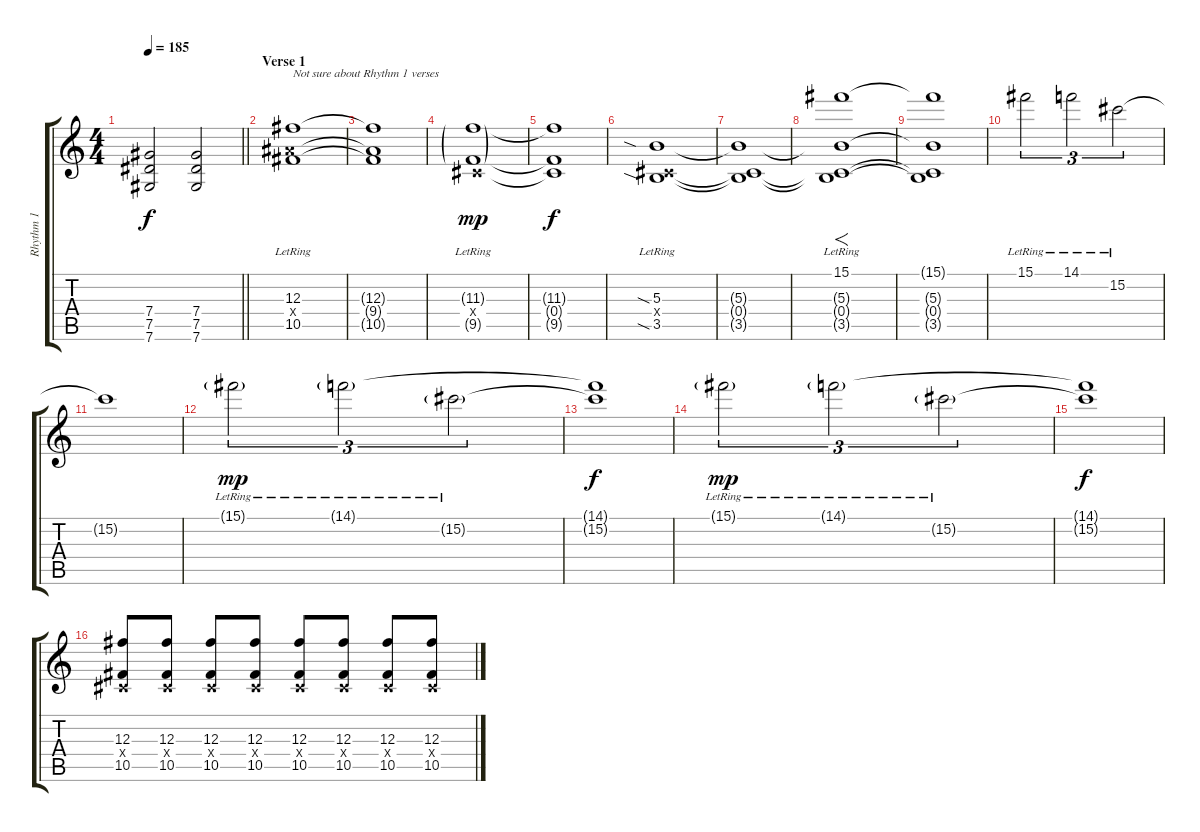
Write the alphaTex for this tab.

\track ("Rhythm 1" "Rhythm 1") {instrument overdrivenguitar}
\staff {score tabs}
\tuning (Eb4 Bb3 Gb3 Db3 Ab2 Db2) {hide}
\ts (4 4)
\tempo 185
\clef g2
\barLineRight lightlight
\ks c
(7.4 7.5 7.6).2{dy f} (7.4 7.5 7.6).2 |
\section ("" "Verse 1")
(12.3{lr} 9.4{x} 10.5{lr}).1{txt "Not sure about Rhythm 1 verses"} |
(12.3{t} 9.4{t} 10.5{t}).1 |
(11.3{g lr} 0.4{x} 9.5{g lr}).1{dy mp} |
(11.3{t} 0.4{t} 9.5{t}).1{dy f} |
(5.3{sia lr} 0.4{x} 3.5{sia lr}).1 |
(5.3{t} 0.4{t} 3.5{t}).1 |
(15.1{lr} 5.3{t} 0.4{t} 3.5{t}).1{f} |
(15.1{t} 5.3{t} 0.4{t} 3.5{t}).1 |
15.1{lr}.2{tu (3 2) volume 13} 14.1{lr}.2{tu (3 2)} 15.2{lr}.2{tu (3 2)} |
15.2{t}.1 |
15.1{g lr}.2{tu (3 2) dy mp} 14.1{g lr}.2{tu (3 2)} 15.2{g lr}.2{tu (3 2)} |
(14.1{t} 15.2{t}).1{dy f} |
15.1{g lr}.2{tu (3 2) dy mp} 14.1{g lr}.2{tu (3 2)} 15.2{g lr}.2{tu (3 2)} |
(14.1{t} 15.2{t}).1{dy f} |
(12.3 0.4{x} 10.5).8 (12.3 0.4{x} 10.5).8 (12.3 0.4{x} 10.5).8 (12.3 0.4{x} 10.5).8 (12.3 0.4{x} 10.5).8 (12.3 0.4{x} 10.5).8 (12.3 0.4{x} 10.5).8 (12.3 0.4{x} 10.5).8
